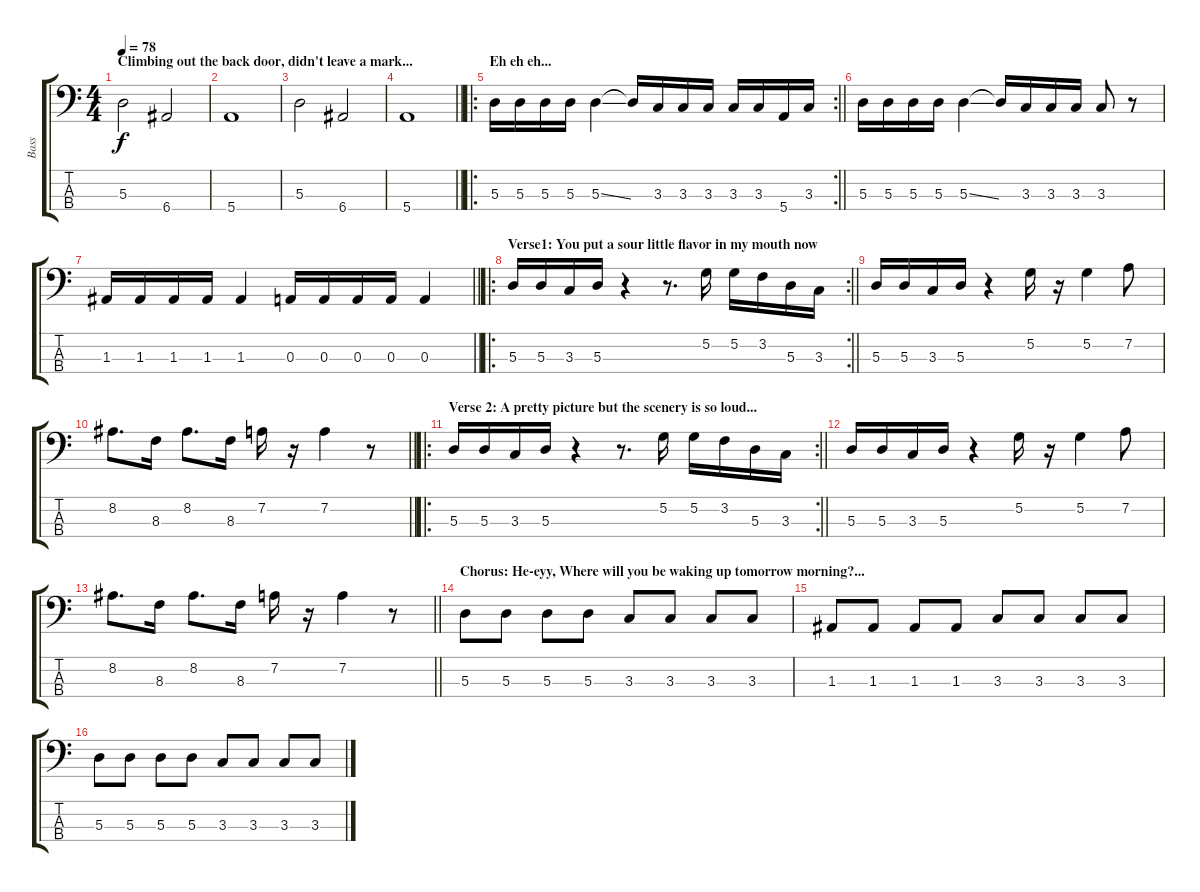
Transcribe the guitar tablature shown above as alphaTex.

\track ("Bass" "Bass") {instrument electricbassfinger}
\staff {score tabs}
\tuning (G2 D2 A1 E1) {hide}
\ts (4 4)
\section ("" "Climbing out the back door, didn't leave a mark...")
\tempo 78
\clef f4
\ks c
5.3.2{dy f instrument electricbassfinger} 6.4.2 |
5.4.1 |
5.3.2 6.4.2 |
\barLineRight lightlight
5.4.1 |
\ro
\rc 2
\section ("" "Eh eh eh...")
\barLineRight lightlight
5.3.16 5.3.16 5.3.16 5.3.16 5.3{ss}.4 5.3{t}.16 3.3.16 3.3.16 3.3.16 3.3.16 3.3.16 5.4.16 3.3.16 |
5.3.16 5.3.16 5.3.16 5.3.16 5.3{ss}.4 5.3{t}.16 3.3.16 3.3.16 3.3.16 3.3.8 r.8 |
\barLineRight lightlight
1.3.16 1.3.16 1.3.16 1.3.16 1.3.4 0.3.16 0.3.16 0.3.16 0.3.16 0.3.4 |
\ro
\rc 2
\section ("" "Verse1: You put a sour little flavor in my mouth now")
\barLineRight lightlight
5.3.16 5.3.16 3.3.16 5.3.16 r.4 r.8{d} 5.2.16 5.2.16 3.2.16 5.3.16 3.3.16 |
5.3.16 5.3.16 3.3.16 5.3.16 r.4 5.2.16 r.16 5.2.4 7.2.8 |
\barLineRight lightlight
8.2.8{d} 8.3.16 8.2.8{d} 8.3.16 7.2.16 r.16 7.2.4 r.8 |
\ro
\rc 2
\section ("" "Verse 2: A pretty picture but the scenery is so loud...")
\barLineRight lightlight
5.3.16 5.3.16 3.3.16 5.3.16 r.4 r.8{d} 5.2.16 5.2.16 3.2.16 5.3.16 3.3.16 |
5.3.16 5.3.16 3.3.16 5.3.16 r.4 5.2.16 r.16 5.2.4 7.2.8 |
\barLineRight lightlight
8.2.8{d} 8.3.16 8.2.8{d} 8.3.16 7.2.16 r.16 7.2.4 r.8 |
\section ("" "Chorus: He-eyy, Where will you be waking up tomorrow morning?...")
5.3.8 5.3.8 5.3.8 5.3.8 3.3.8 3.3.8 3.3.8 3.3.8 |
1.3.8 1.3.8 1.3.8 1.3.8 3.3.8 3.3.8 3.3.8 3.3.8 |
5.3.8 5.3.8 5.3.8 5.3.8 3.3.8 3.3.8 3.3.8 3.3.8
